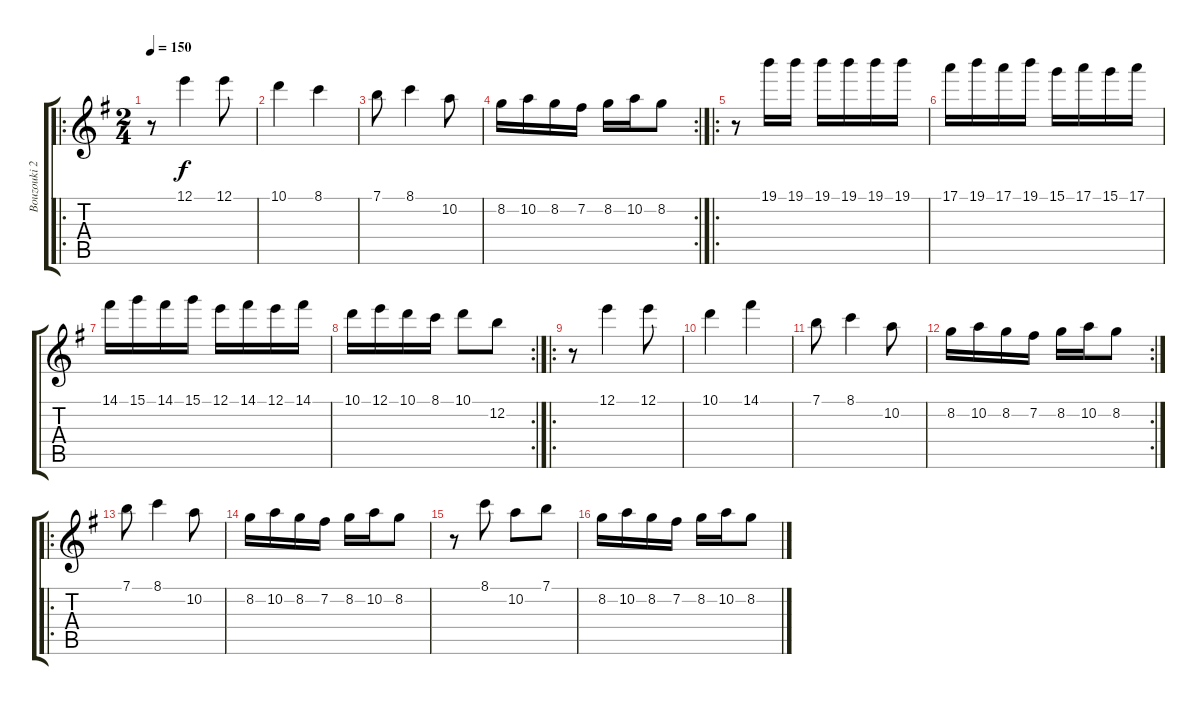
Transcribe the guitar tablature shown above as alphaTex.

\track ("Bouzouki 2" "Bouzouki 2") {instrument acousticguitarsteel}
\staff {score tabs}
\tuning (E4 B3 G3 D3 A2 E2) {hide}
\ro
\ts (2 4)
\tempo 150
\clef g2
\ks g
r.8{dy f} 12.1.4 12.1.8 |
10.1.4 8.1.4 |
7.1.8 8.1.4 10.2.8 |
\rc 2
8.2.16 10.2.16 8.2.16 7.2.16 8.2.16 10.2.16 8.2.8 |
\ro
r.8 19.1.16 19.1.16 19.1.16 19.1.16 19.1.16 19.1.16 |
17.1.16 19.1.16 17.1.16 19.1.16 15.1.16 17.1.16 15.1.16 17.1.16 |
14.1.16 15.1.16 14.1.16 15.1.16 12.1.16 14.1.16 12.1.16 14.1.16 |
\rc 2
10.1.16 12.1.16 10.1.16 8.1.16 10.1.8 12.2.8 |
\ro
r.8 12.1.4 12.1.8 |
10.1.4 14.1.4 |
7.1.8 8.1.4 10.2.8 |
\rc 2
8.2.16 10.2.16 8.2.16 7.2.16 8.2.16 10.2.16 8.2.8 |
\ro
7.1.8 8.1.4 10.2.8 |
8.2.16 10.2.16 8.2.16 7.2.16 8.2.16 10.2.16 8.2.8 |
r.8 8.1.8 10.2.8 7.1.8 |
8.2.16 10.2.16 8.2.16 7.2.16 8.2.16 10.2.16 8.2.8
